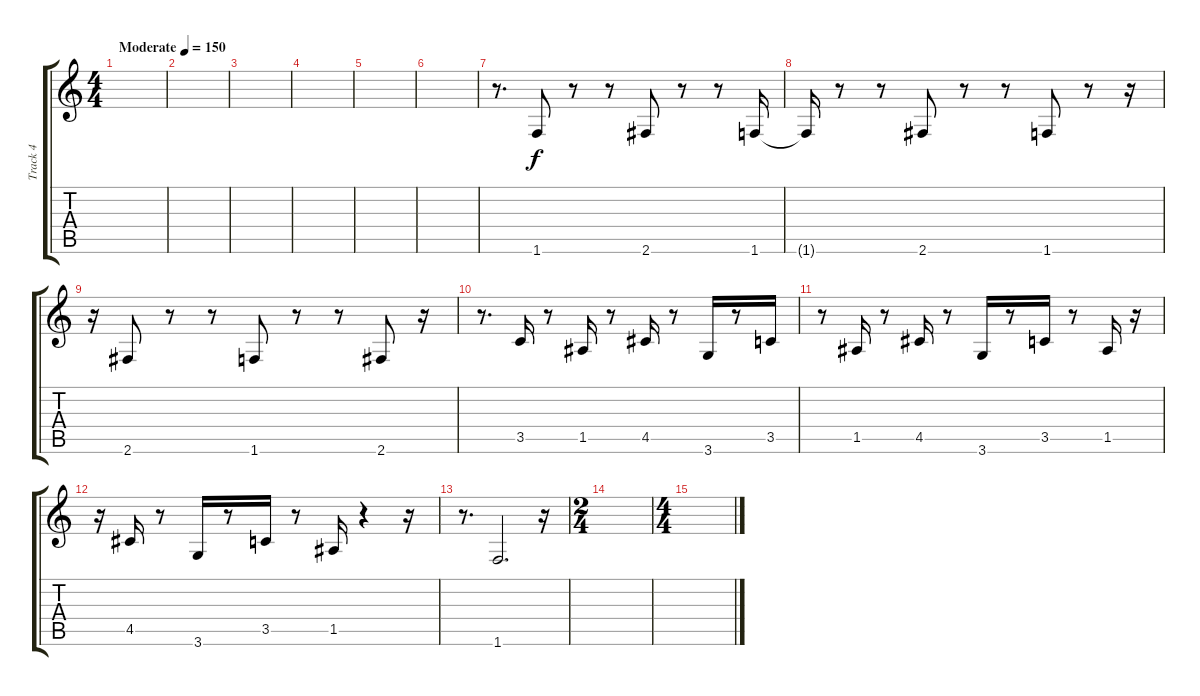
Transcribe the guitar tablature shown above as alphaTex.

\track ("Track 4" "Track 4") {instrument electricbassfinger}
\staff {score tabs}
\tuning (E4 B3 G3 D3 A2 E2) {hide}
\ts (4 4)
\tempo (150 "Moderate")
\clef g2
\ks c
|
|
|
|
|
|
r.8{d} 1.6.8 r.8 r.8 2.6.8 r.8 r.8 1.6.16 |
1.6{t}.16 r.8 r.8 2.6.8 r.8 r.8 1.6.8 r.8 r.16 |
r.16 2.6.8 r.8 r.8 1.6.8 r.8 r.8 2.6.8 r.16 |
r.8{d} 3.5.16 r.8 1.5.16 r.8 4.5.16 r.8 3.6.16 r.8 3.5.16 |
r.8 1.5.16 r.8 4.5.16 r.8 3.6.16 r.8 3.5.16 r.8 1.5.16 r.16 |
r.16 4.5.16 r.8 3.6.16 r.8 3.5.16 r.8 1.5.16 r.4 r.16 |
r.8{d} 1.6.2{d} r.16 |
\ts (2 4)
|
\ts (4 4)
